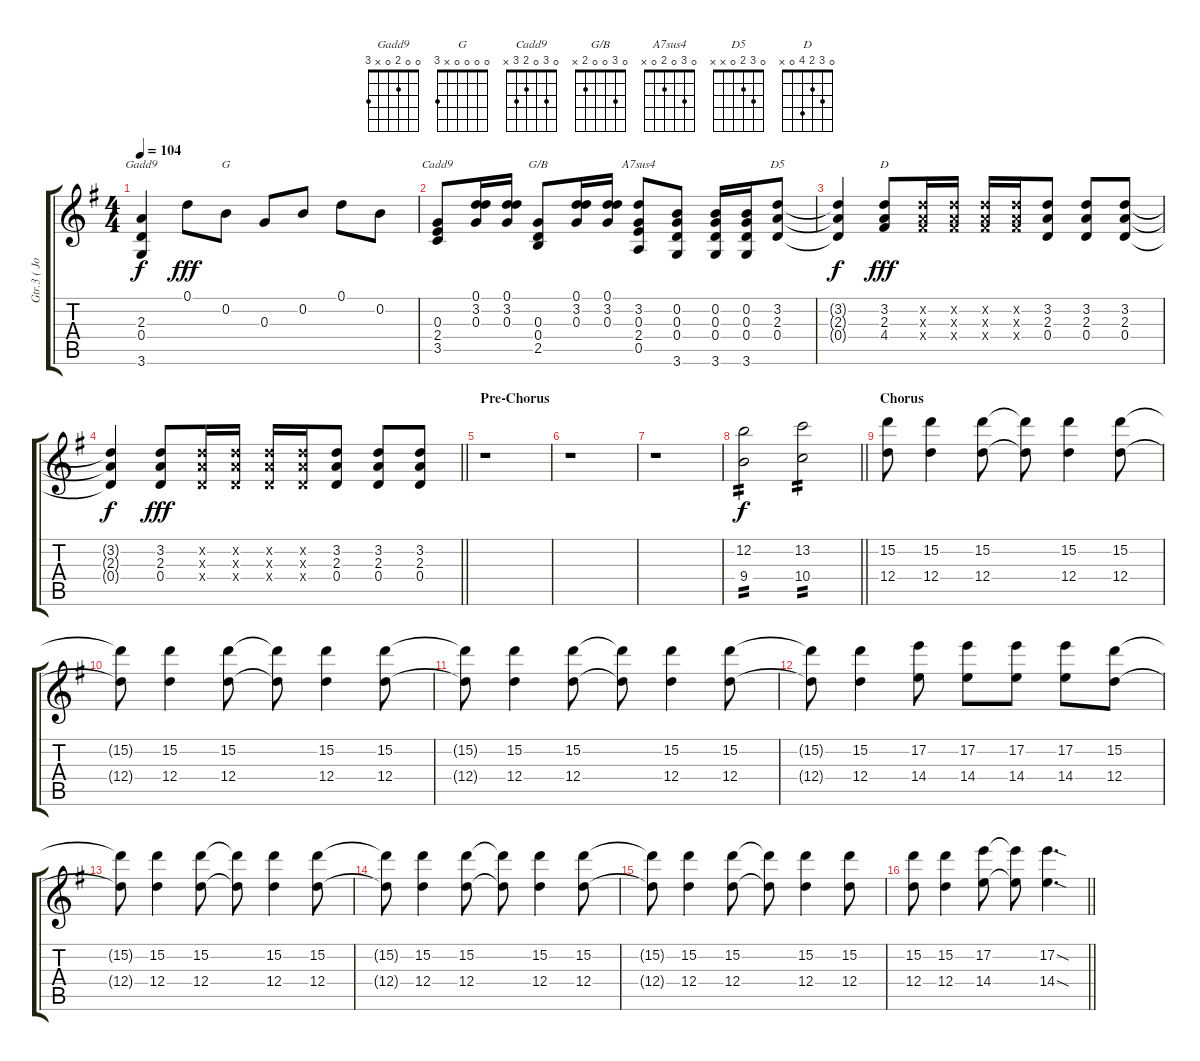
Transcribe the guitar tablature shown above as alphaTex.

\track ("Gtr.3 ( Jonny Greenwood )" "Gtr.3 ( Jo") {instrument overdrivenguitar}
\staff {score tabs}
\tuning (D4 B3 G3 D3 A2 E2) {hide}
\chord ("Gadd9" 0 0 2 0 x 3)
\chord ("G" 0 0 0 0 x 3)
\chord ("Cadd9" 0 3 0 2 3 x)
\chord ("G/B" 0 3 0 0 2 x)
\chord ("A7sus4" 0 3 0 2 0 x)
\chord ("D5" 0 3 2 0 x x)
\chord ("D" 0 3 2 4 0 x)
\ts (4 4)
\tempo 104
\clef g2
\ks eminor
(2.3 0.4 3.6).4{ch "Gadd9" dy f} 0.1.8{dy fff} 0.2.8{ch "G"} 0.3.8 0.2.8 0.1.8 0.2.8 |
(0.3 2.4 3.5).8{ch "Cadd9"} (0.1 3.2 0.3).16 (0.1 3.2 0.3).16 (0.3 0.4 2.5).8{ch "G/B"} (0.1 3.2 0.3).16 (0.1 3.2 0.3).16 (3.2 0.3 2.4 0.5).8{ch "A7sus4"} (0.2 0.3 0.4 3.6).8 (0.2 0.3 0.4 3.6).16 (0.2 0.3 0.4 3.6).16 (3.2 2.3 0.4).8{ch "D5"} |
(3.2{t} 2.3{t} 0.4{t}).4{dy f} (3.2 2.3 4.4).8{ch "D" dy fff} (3.2{x} 2.3{x} 4.4{x}).16 (3.2{x} 2.3{x} 4.4{x}).16 (3.2{x} 2.3{x} 4.4{x}).16 (3.2{x} 2.3{x} 4.4{x}).16 (3.2 2.3 0.4).8 (3.2 2.3 0.4).8 (3.2 2.3 0.4).8 |
\barLineRight lightlight
(3.2{t} 2.3{t} 0.4{t}).4{dy f} (3.2 2.3 0.4).8{dy fff} (3.2{x} 2.3{x} 0.4{x}).16 (3.2{x} 2.3{x} 0.4{x}).16 (3.2{x} 2.3{x} 0.4{x}).16 (3.2{x} 2.3{x} 0.4{x}).16 (3.2 2.3 0.4).8 (3.2 2.3 0.4).8 (3.2 2.3 0.4).8 |
\section ("" "Pre-Chorus")
r.1 |
r.1 |
r.1 |
\barLineRight lightlight
(12.2 9.4).2{tp 2 dy f} (13.2 10.4).2{tp 2} |
\section ("" "Chorus")
(15.2 12.4).8 (15.2 12.4).4 (15.2 12.4).8 (15.2{t} 12.4{t}).8 (15.2 12.4).4 (15.2 12.4).8 |
(15.2{t} 12.4{t}).8 (15.2 12.4).4 (15.2 12.4).8 (15.2{t} 12.4{t}).8 (15.2 12.4).4 (15.2 12.4).8 |
(15.2{t} 12.4{t}).8 (15.2 12.4).4 (15.2 12.4).8 (15.2{t} 12.4{t}).8 (15.2 12.4).4 (15.2 12.4).8 |
(15.2{t} 12.4{t}).8 (15.2 12.4).4 (17.2 14.4).8 (17.2 14.4).8 (17.2 14.4).8 (17.2 14.4).8 (15.2 12.4).8 |
(15.2{t} 12.4{t}).8 (15.2 12.4).4 (15.2 12.4).8 (15.2{t} 12.4{t}).8 (15.2 12.4).4 (15.2 12.4).8 |
(15.2{t} 12.4{t}).8 (15.2 12.4).4 (15.2 12.4).8 (15.2{t} 12.4{t}).8 (15.2 12.4).4 (15.2 12.4).8 |
(15.2{t} 12.4{t}).8 (15.2 12.4).4 (15.2 12.4).8 (15.2{t} 12.4{t}).8 (15.2 12.4).4 (15.2 12.4).8 |
\barLineRight lightlight
(15.2 12.4).8 (15.2 12.4).4 (17.2 14.4).8 (17.2{t} 14.4{t}).8 (17.2{sod} 14.4{sod}).4{d}
